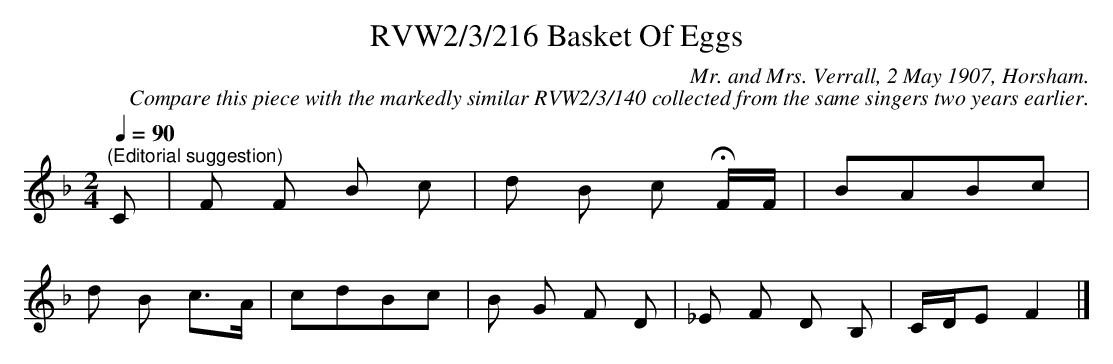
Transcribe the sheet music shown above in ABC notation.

X:1
T:RVW2/3/216 Basket Of Eggs
C:Mr. and Mrs. Verrall, 2 May 1907, Horsham.
C:Compare this piece with the markedly similar RVW2/3/140 collected from the same singers two years earlier.
L:1/8
Q:1/4=90
M:2/4
K:F
"^(Editorial suggestion)" C | F F B c | d B c !fermata!F/F/ | BABc |$ d B c>A | cdBc | B G F D |
_E F D B, | C/D/E F2 |]
